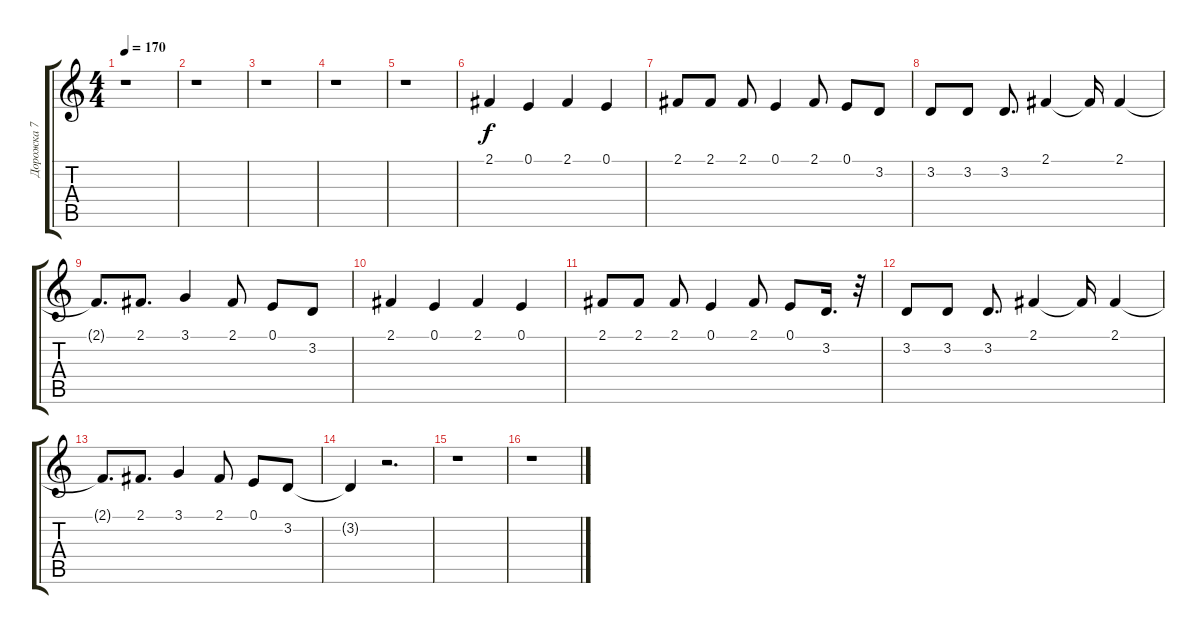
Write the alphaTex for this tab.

\track ("Дорожка 7" "Дорожка 7") {instrument tenorsax}
\staff {score tabs}
\tuning (E4 B3 G3 D3 A2 E2) {hide}
\ts (4 4)
\tempo 170
\clef g2
\ks c
r.1{dy f} |
r.1 |
r.1 |
r.1 |
r.1 |
2.1.4{volume 11 balance 6 instrument overdrivenguitar} 0.1.4 2.1.4 0.1.4 |
2.1.8 2.1.8 2.1.8 0.1.4 2.1.8 0.1.8 3.2.8 |
3.2.8 3.2.8 3.2.8{d} 2.1.4 2.1{t}.16 2.1.4 |
2.1{t}.8{d} 2.1.8{d} 3.1.4 2.1.8 0.1.8 3.2.8 |
2.1.4 0.1.4 2.1.4 0.1.4 |
2.1.8 2.1.8 2.1.8 0.1.4 2.1.8 0.1.8 3.2.16{d} r.32 |
3.2.8 3.2.8 3.2.8{d} 2.1.4 2.1{t}.16 2.1.4 |
2.1{t}.8{d} 2.1.8{d} 3.1.4 2.1.8 0.1.8 3.2.8 |
3.2{t}.4 r.2{d} |
r.1 |
r.1
